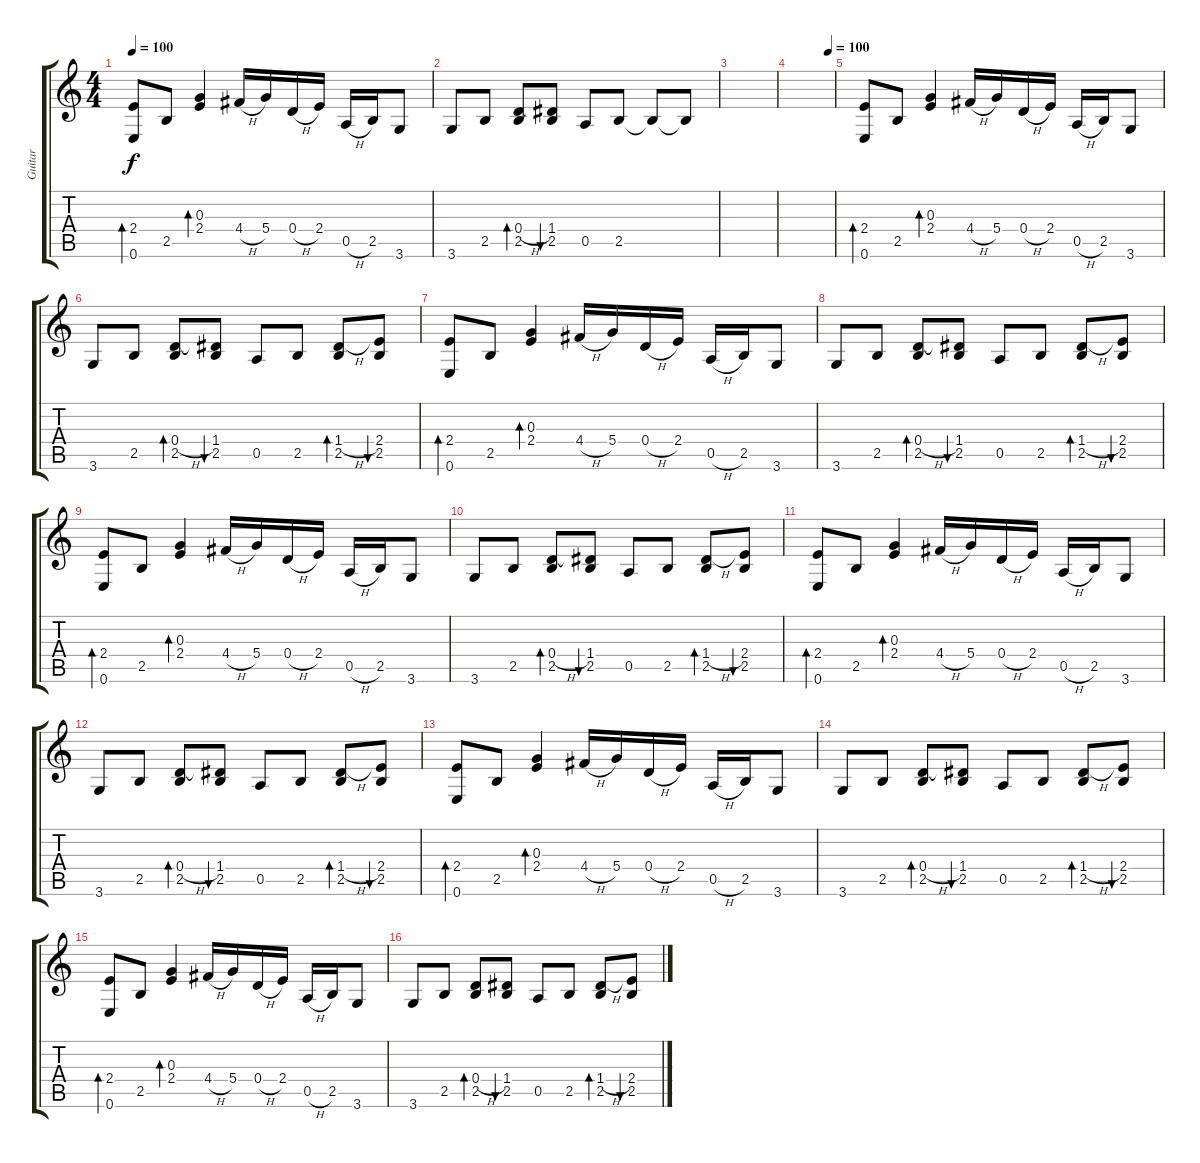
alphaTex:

\track ("Guitar" "Guitar") {instrument acousticguitarsteel}
\staff {score tabs}
\tuning (E4 B3 G3 D3 A2 E2) {hide}
\ts (4 4)
\tempo 100
\clef g2
\ks c
(2.4 0.6).8{bd 480 dy f} 2.5.8 (0.3 2.4).4{bd 480} 4.4{h}.16 5.4.16 0.4{h}.16 2.4.16 0.5{h}.16 2.5.16 3.6.8 |
3.6.8 2.5.8 (0.4{h} 2.5).8{bd 480} (1.4 2.5).8{bu 480} 0.5.8 2.5.8 2.5{t}.8 2.5{t}.8 |
|
\tempo (100 0.875)
|
(2.4 0.6).8{bd 480} 2.5.8 (0.3 2.4).4{bd 480} 4.4{h}.16 5.4.16 0.4{h}.16 2.4.16 0.5{h}.16 2.5.16 3.6.8 |
3.6.8 2.5.8 (0.4{h} 2.5).8{bd 480} (1.4 2.5).8{bu 480} 0.5.8 2.5.8 (1.4{h} 2.5).8{bd 480} (2.4 2.5).8{bu 480} |
(2.4 0.6).8{bd 480} 2.5.8 (0.3 2.4).4{bd 480} 4.4{h}.16 5.4.16 0.4{h}.16 2.4.16 0.5{h}.16 2.5.16 3.6.8 |
3.6.8 2.5.8 (0.4{h} 2.5).8{bd 480} (1.4 2.5).8{bu 480} 0.5.8 2.5.8 (1.4{h} 2.5).8{bd 480} (2.4 2.5).8{bu 480} |
(2.4 0.6).8{bd 480} 2.5.8 (0.3 2.4).4{bd 480} 4.4{h}.16 5.4.16 0.4{h}.16 2.4.16 0.5{h}.16 2.5.16 3.6.8 |
3.6.8 2.5.8 (0.4{h} 2.5).8{bd 480} (1.4 2.5).8{bu 480} 0.5.8 2.5.8 (1.4{h} 2.5).8{bd 480} (2.4 2.5).8{bu 480} |
(2.4 0.6).8{bd 480} 2.5.8 (0.3 2.4).4{bd 480} 4.4{h}.16 5.4.16 0.4{h}.16 2.4.16 0.5{h}.16 2.5.16 3.6.8 |
3.6.8 2.5.8 (0.4{h} 2.5).8{bd 480} (1.4 2.5).8{bu 480} 0.5.8 2.5.8 (1.4{h} 2.5).8{bd 480} (2.4 2.5).8{bu 480} |
(2.4 0.6).8{bd 480} 2.5.8 (0.3 2.4).4{bd 480} 4.4{h}.16 5.4.16 0.4{h}.16 2.4.16 0.5{h}.16 2.5.16 3.6.8 |
3.6.8 2.5.8 (0.4{h} 2.5).8{bd 480} (1.4 2.5).8{bu 480} 0.5.8 2.5.8 (1.4{h} 2.5).8{bd 480} (2.4 2.5).8{bu 480} |
(2.4 0.6).8{bd 480} 2.5.8 (0.3 2.4).4{bd 480} 4.4{h}.16 5.4.16 0.4{h}.16 2.4.16 0.5{h}.16 2.5.16 3.6.8 |
3.6.8 2.5.8 (0.4{h} 2.5).8{bd 480} (1.4 2.5).8{bu 480} 0.5.8 2.5.8 (1.4{h} 2.5).8{bd 480} (2.4 2.5).8{bu 480}
